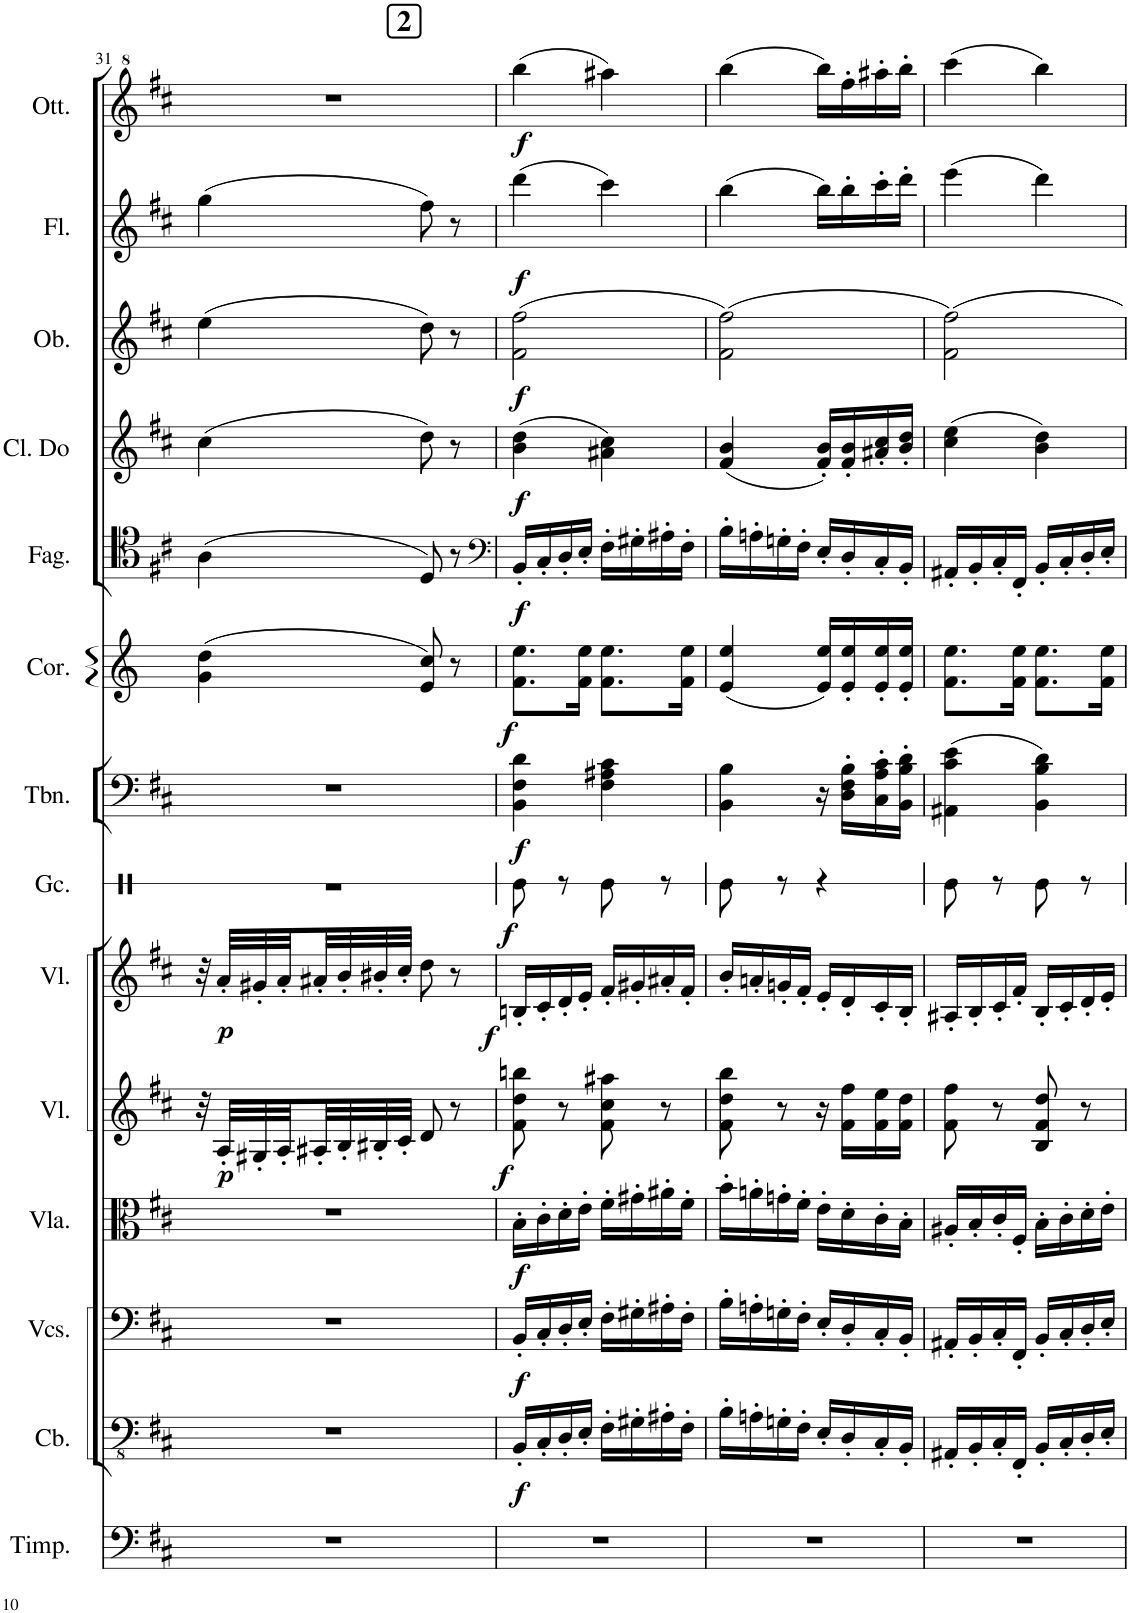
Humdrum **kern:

**kern	**kern	**dynam	**kern	**dynam	**kern	**dynam	**kern	**dynam	**kern	**dynam	**kern	**dynam	**kern	**dynam	**kern	**dynam	**kern	**dynam	**kern	**dynam	**kern	**dynam	**kern	**dynam	**kern	**dynam
*part14	*part13	*part13	*part12	*part12	*part11	*part11	*part10	*part10	*part9	*part9	*part8	*part8	*part7	*part7	*part6	*part6	*part5	*part5	*part4	*part4	*part3	*part3	*part2	*part2	*part1	*part1
*staff14	*staff13	*staff13	*staff12	*staff12	*staff11	*staff11	*staff10	*staff10	*staff9	*staff9	*staff8	*staff8	*staff7	*staff7	*staff6	*staff6	*staff5	*staff5	*staff4	*staff4	*staff3	*staff3	*staff2	*staff2	*staff1	*staff1
*I"Timpani	*I"Contrabbassi	*	*I"Violoncelli	*	*I"Viole	*	*I"Violini	*	*I"Violini	*	*I"Grancassa	*	*I"Trombone	*	*I"Corno in Re	*	*I"Fagotto	*	*I"Clarinetto in Do	*	*I"Oboe	*	*I"Flauto	*	*I"Ottavino	*
*I'Timp.	*I'Cb.	*	*	*	*	*	*I'Vl.	*	*I'Vl.	*	*I'Gc.	*	*I'Tbn.	*	*I'Cor.	*	*I'Fag.	*	*I'Cl. Do	*	*I'Ob.	*	*I'Fl.	*	*I'Ott.	*
!!LO:PB:g=z
*clefF4	*clefFv4	*	*clefF4	*	*clefC3	*	*clefG2	*	*clefG2	*	*clefX	*	*clefF4	*	*clefG2	*	*clefC4	*	*clefG2	*	*clefG2	*	*clefG2	*	*clefG^2	*
*	*	*	*	*	*	*	*	*	*	*	*	*	*	*	*Trd6c10	*	*	*	*Trd1c2	*	*	*	*	*	*Trd-7c-12	*
*k[f#c#]	*k[f#c#]	*	*k[f#c#]	*	*k[f#c#]	*	*k[f#c#]	*	*k[f#c#]	*	*k[]	*	*k[f#c#]	*	*k[]	*	*k[f#c#]	*	*k[f#c#]	*	*k[f#c#]	*	*k[f#c#]	*	*k[f#c#]	*
*M2/4	*M2/4	*	*M2/4	*	*M2/4	*	*M2/4	*	*M2/4	*	*M2/4	*	*M2/4	*	*M2/4	*	*M2/4	*	*M2/4	*	*M2/4	*	*M2/4	*	*M2/4	*
=31	=31	=31	=31	=31	=31	=31	=31	=31	=31	=31	=31	=31	=31	=31	=31	=31	=31	=31	=31	=31	=31	=31	=31	=31	=31	=31
2r	2r	.	2r	.	2r	.	32r	.	32r	.	2r	.	2r	.	(4g\ 4dd\	.	(4A\	.	(4cc#\	.	(4ee\	.	(4gg\	.	2r	.
!	!	!	!	!	!	!	!	!LO:DY:b	!	!LO:DY:b	!	!	!	!	!	!	!	!	!	!	!	!	!	!	!	!
.	.	.	.	.	.	.	32A'/LLL	p	32a'/LLL	p	.	.	.	.	.	.	.	.	.	.	.	.	.	.	.	.
.	.	.	.	.	.	.	32G#X'/	.	32g#X'/	.	.	.	.	.	.	.	.	.	.	.	.	.	.	.	.	.
.	.	.	.	.	.	.	32A'/	.	32a'/	.	.	.	.	.	.	.	.	.	.	.	.	.	.	.	.	.
.	.	.	.	.	.	.	32A#X'/	.	32a#X'/	.	.	.	.	.	.	.	.	.	.	.	.	.	.	.	.	.
.	.	.	.	.	.	.	32B'/	.	32b'/	.	.	.	.	.	.	.	.	.	.	.	.	.	.	.	.	.
.	.	.	.	.	.	.	32B#X'/	.	32b#X'/	.	.	.	.	.	.	.	.	.	.	.	.	.	.	.	.	.
.	.	.	.	.	.	.	32c#'/JJJ	.	32cc#'/JJJ	.	.	.	.	.	.	.	.	.	.	.	.	.	.	.	.	.
.	.	.	.	.	.	.	8d/	.	8dd\	.	.	.	.	.	8e/ 8cc/)	.	8D/)	.	8dd\)	.	8dd\)	.	8ff#\)	.	.	.
.	.	.	.	.	.	.	8r	.	8r	.	.	.	.	.	8r	.	8r	.	8r	.	8r	.	8r	.	.	.
!!LO:REH:place=s1:a:B:cj:fs=14:t=2
=32	=32	=32	=32	=32	=32	=32	=32	=32	=32	=32	=32	=32	=32	=32	=32	=32	=32	=32	=32	=32	=32	=32	=32	=32	=32	=32
*	*	*	*	*	*	*	*	*	*	*	*	*	*	*	*	*	*clefF4	*	*	*	*	*	*	*	*	*
!	!	!LO:DY:b	!	!LO:DY:b	!	!LO:DY:b	!	!LO:DY:b	!	!LO:DY:b	!	!LO:DY:b	!	!LO:DY:b	!	!LO:DY:b	!	!LO:DY:b	!	!LO:DY:b	!	!LO:DY:b	!	!LO:DY:b	!	!LO:DY:b
2r	16BBB'/LL	f	16BB'/LL	f	16B'\LL	f	8f#\ 8dd\ 8bbn\	f	16Bn'/LL	f	8Re\	f	4BB\ 4F#\ 4d\	f	8.f\ 8.ee\L	f	16BB'/LL	f	(4b\ 4dd\	f	(2f#\ 2ff#\	f	(4ddd\	f	(4bbb\	f
.	16CC#'/	.	16C#'/	.	16c#'\	.	.	.	16c#'/	.	.	.	.	.	.	.	16C#'/	.	.	.	.	.	.	.	.	.
.	16DD'/	.	16D'/	.	16d'\	.	8r	.	16d'/	.	8r	.	.	.	.	.	16D'/	.	.	.	.	.	.	.	.	.
.	16EE'/JJ	.	16E'/JJ	.	16e'\JJ	.	.	.	16e'/JJ	.	.	.	.	.	16f\ 16ee\Jk	.	16E'/JJ	.	.	.	.	.	.	.	.	.
.	16FF#'\LL	.	16F#'\LL	.	16f#'\LL	.	8f#\ 8cc#\ 8aa#X\	.	16f#'/LL	.	8Re\	.	4F#\ 4A#X\ 4c#\	.	8.f\ 8.ee\L	.	16F#'\LL	.	4a#X\ 4cc#\)	.	.	.	4ccc#\)	.	4aaa#X\)	.
.	16GG#X'\	.	16G#X'\	.	16g#X'\	.	.	.	16g#X'/	.	.	.	.	.	.	.	16G#X'\	.	.	.	.	.	.	.	.	.
.	16AA#X'\	.	16A#X'\	.	16a#X'\	.	8r	.	16a#X'/	.	8r	.	.	.	.	.	16A#X'\	.	.	.	.	.	.	.	.	.
.	16FF#'\JJ	.	16F#'\JJ	.	16f#'\JJ	.	.	.	16f#'/JJ	.	.	.	.	.	16f\ 16ee\Jk	.	16F#'\JJ	.	.	.	.	.	.	.	.	.
=33	=33	=33	=33	=33	=33	=33	=33	=33	=33	=33	=33	=33	=33	=33	=33	=33	=33	=33	=33	=33	=33	=33	=33	=33	=33	=33
2r	16BB'\LL	.	16B'\LL	.	16b'\LL	.	8f#\ 8dd\ 8bb\	.	16b'/LL	.	8Re\	.	4BB\ 4B\	.	(4e/ 4ee/	.	16B'\LL	.	(4f#/ 4b/	.	(2f#\ 2ff#\)	.	(4bb\	.	(4bbb\	.
.	16AAn'\	.	16An'\	.	16an'\	.	.	.	16an'/	.	.	.	.	.	.	.	16An'\	.	.	.	.	.	.	.	.	.
.	16GGn'\	.	16Gn'\	.	16gn'\	.	8r	.	16gn'/	.	8r	.	.	.	.	.	16Gn'\	.	.	.	.	.	.	.	.	.
.	16FF#'\JJ	.	16F#'\JJ	.	16f#'\JJ	.	.	.	16f#'/JJ	.	.	.	.	.	.	.	16F#'\JJ	.	.	.	.	.	.	.	.	.
.	16EE'/LL	.	16E'/LL	.	16e'\LL	.	16r	.	16e'/LL	.	4r	.	16r	.	16e/ 16ee/LL)	.	16E'/LL	.	16f#/' 16b/'LL)	.	.	.	16bb\LL)	.	16bbb\LL)	.
.	16DD'/	.	16D'/	.	16d'\	.	16f#\ 16ff#\LL	.	16d'/	.	.	.	16D\' 16F#\' 16B\'LL	.	16e/' 16ee/'	.	16D'/	.	16f#/' 16b/'	.	.	.	16bb'\	.	16fff#'\	.
.	16CC#'/	.	16C#'/	.	16c#'\	.	16f#\ 16ee\	.	16c#'/	.	.	.	16C#\' 16A\' 16c#\'	.	16e/' 16ee/'	.	16C#'/	.	16a#X/' 16cc#/'	.	.	.	16ccc#'\	.	16aaa#X'\	.
.	16BBB'/JJ	.	16BB'/JJ	.	16B'\JJ	.	16f#\ 16dd\JJ	.	16B'/JJ	.	.	.	16BB\' 16B\' 16d\'JJ	.	16e/' 16ee/'JJ	.	16BB'/JJ	.	16b/' 16dd/'JJ	.	.	.	16ddd'\JJ	.	16bbb'\JJ	.
=34	=34	=34	=34	=34	=34	=34	=34	=34	=34	=34	=34	=34	=34	=34	=34	=34	=34	=34	=34	=34	=34	=34	=34	=34	=34	=34
2r	16AAA#X'/LL	.	16AA#X'/LL	.	16A#X'/LL	.	8f#\ 8ff#\	.	16A#X'/LL	.	8Re\	.	(4AA#X\ 4c#\ 4e\	.	8.f\ 8.ee\L	.	16AA#X'/LL	.	(4cc#\ 4ee\	.	2f#\ 2ff#\)	.	(4eee\	.	(4cccc#\	.
.	16BBB'/	.	16BB'/	.	16B'/	.	.	.	16B'/	.	.	.	.	.	.	.	16BB'/	.	.	.	.	.	.	.	.	.
.	16CC#'/	.	16C#'/	.	16c#'/	.	8r	.	16c#'/	.	8r	.	.	.	.	.	16C#'/	.	.	.	.	.	.	.	.	.
.	16FFF#'/JJ	.	16FF#'/JJ	.	16F#'/JJ	.	.	.	16f#'/JJ	.	.	.	.	.	16f\ 16ee\Jk	.	16FF#'/JJ	.	.	.	.	.	.	.	.	.
.	16BBB'/LL	.	16BB'/LL	.	16B'\LL	.	8B/ 8f#/ 8dd/	.	16B'/LL	.	8Re\	.	4BB\ 4B\ 4d\)	.	8.f\ 8.ee\L	.	16BB'/LL	.	4b\ 4dd\)	.	.	.	4ddd\)	.	4bbb\)	.
.	16CC#'/	.	16C#'/	.	16c#'\	.	.	.	16c#'/	.	.	.	.	.	.	.	16C#'/	.	.	.	.	.	.	.	.	.
.	16DD'/	.	16D'/	.	16d'\	.	8r	.	16d'/	.	8r	.	.	.	.	.	16D'/	.	.	.	.	.	.	.	.	.
.	16EE'/JJ	.	16E'/JJ	.	16e'\JJ	.	.	.	16e'/JJ	.	.	.	.	.	16f\ 16ee\Jk	.	16E'/JJ	.	.	.	.	.	.	.	.	.
=	=	=	=	=	=	=	=	=	=	=	=	=	=	=	=	=	=	=	=	=	=	=	=	=	=	=
*-	*-	*-	*-	*-	*-	*-	*-	*-	*-	*-	*-	*-	*-	*-	*-	*-	*-	*-	*-	*-	*-	*-	*-	*-	*-	*-
